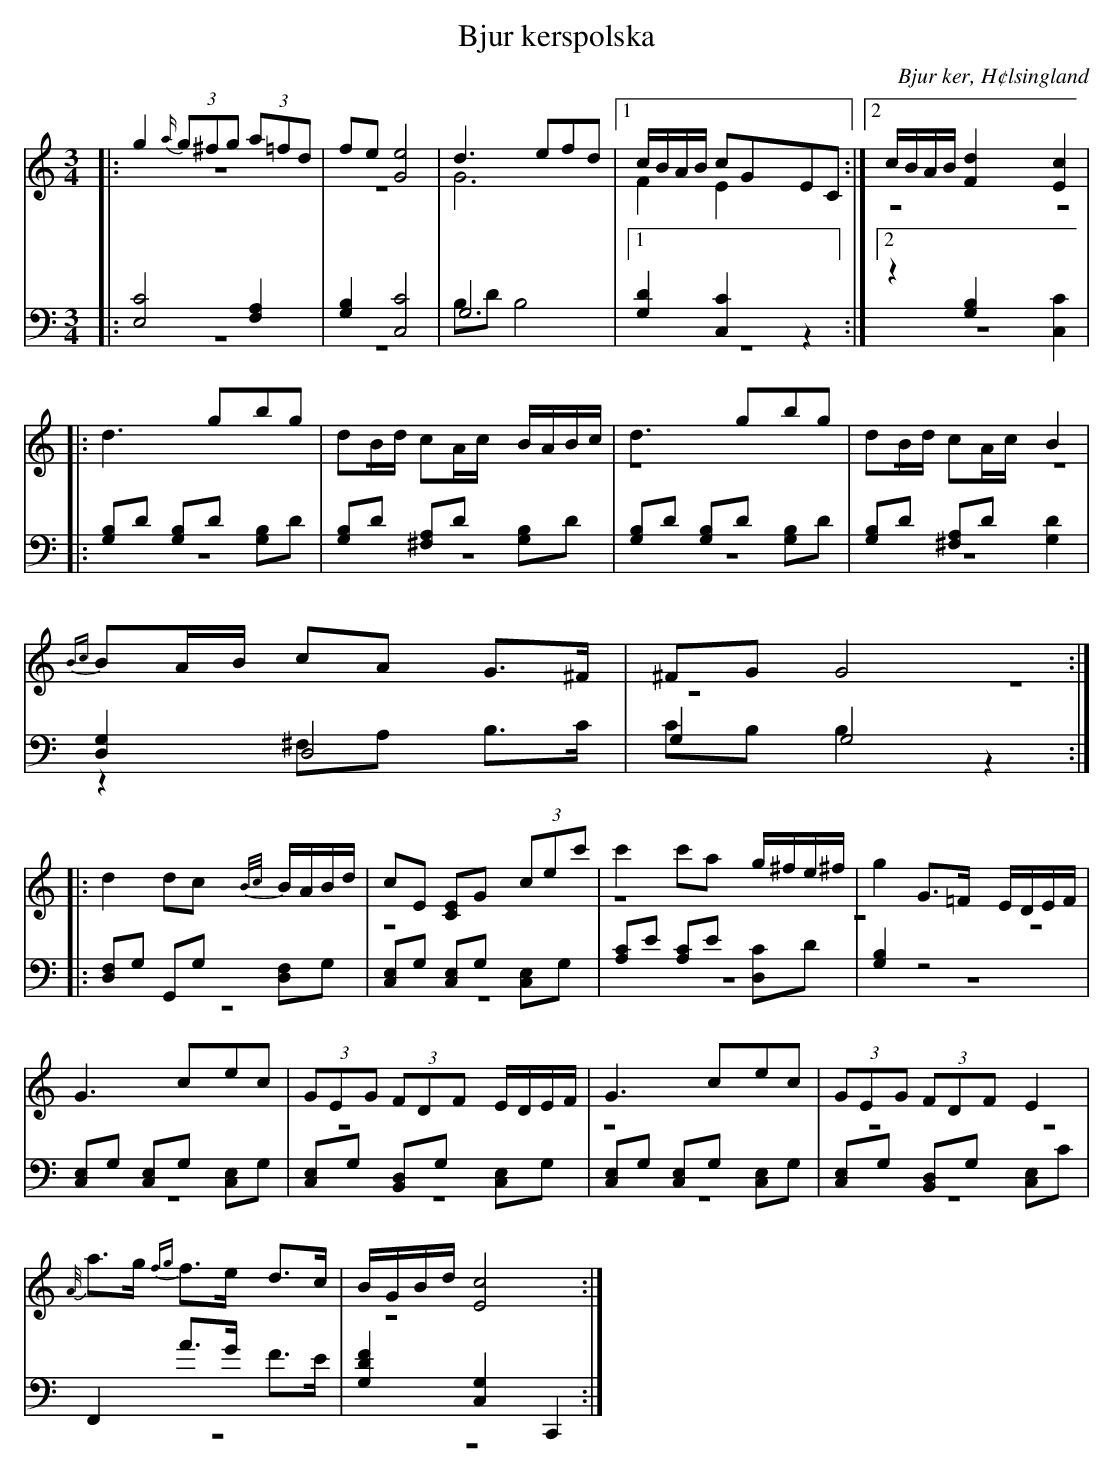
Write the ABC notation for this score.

X:1
T: Bjur kerspolska
O: Bjur ker, H¢lsingland
M: 3/4
L: 1/8
K: C
V:1
V:2 merge
V:3
V:4 merge
V:1
|:g2 {a/} (3g^fg (3a=fd|fe [G4e4]|d3 efd|1 c/B/A/B/ cGEC:|2 c/B/A/B/ [F2d2][E2c2]|
|:d3 gbg| dB/d/ cA/c/ B/A/B/c/| d3 gbg| dB/d/ cA/c/ B2|
{Bc}BA/B/ cA G>^F| ^FG G4 :|
|:d2 dc {B/c/}B/A/B/d/|cE [CE]G (3cec'|c'2 c'a g/^f/e/^f/|g2 G>=F E/D/E/F/|
G3 cec|(3GEG (3FDF E/D/E/F/|G3 cec|(3GEG (3FDF E2|
{A//}a>g {fg}f>e d>c|B/G/B/d/ [E4c4]:|
V:2
|:z6|z6|G6|1 F2 E2:|2 z6|
|:z6|z6|z6|z6|
z6|z6:|
|:z6|z6|z6|z6|
z6|z6|z6|z6|
z6|z6:|
V:3 clef=bass
|:[E,4C4] [F,2A,2]|[G,2B,2] [C,4C4]|G,6|1 [G,2D2][C,2C2] z2:|2 z2 [G,2B,2][C,2C2]|
|:[G,B,]D [G,B,]D [G,B,]D|[G,B,]D [^F,A,]D [G,B,]D|[G,B,]D [G,B,]D [G,B,]D|[G,B,]D [^F,A,]D [G,2D2]|
[D,2G,2] D,4|G,2 G,4:|
|:[D,F,]G, G,,G, [D,F,]G,|[C,E,]G, [C,E,]G, [C,E,]G,|[A,C]E [A,C]E [D,C]D| [G,2B,2] z4|
[C,E,]G, [C,E,]G, [C,E,]G,|[C,E,]G, [B,,D,]G, [C,E,]G,|[C,E,]G, [C,E,]G, [C,E,]G,|[C,E,]G, [B,,D,]G, [C,E,]C|
F,,2 A>G F>E|[G,2D2F2] [C,2G,2] C,,2:|
V:4 clef=bass
|:z6|z6|B,D B,4|1z6:|2 z6|
|:z6|z6|z6| z6|
z2 ^F,A, B,>C |CB, B,2 z2:|
|:z6|z6|z6|z6|
z6|z6|z6|z6|
z6|z6:|
